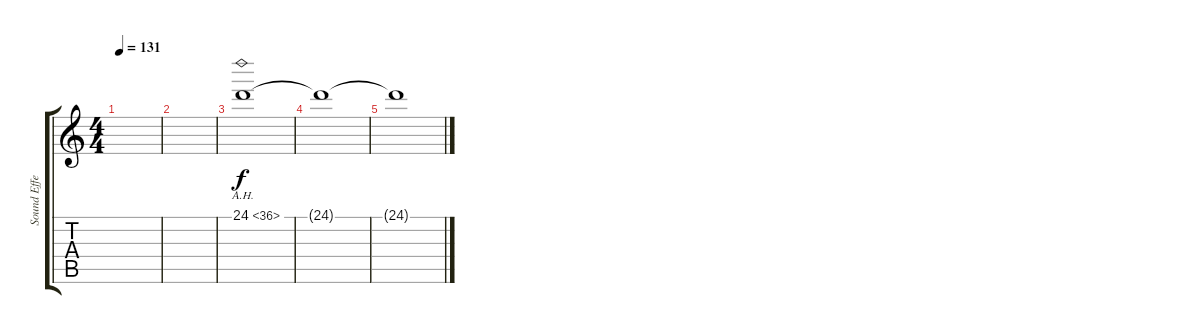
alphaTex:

\track ("Sound Effects" "Sound Effe") {instrument panflute}
\staff {score tabs}
\tuning (D4 A3 F3 C3 G2 C2) {hide}
\ts (4 4)
\tempo 131
\clef g2
\ks c
|
|
24.1{ah 12}.1{volume 8} |
24.1{t}.1{volume 11} |
24.1{t}.1
